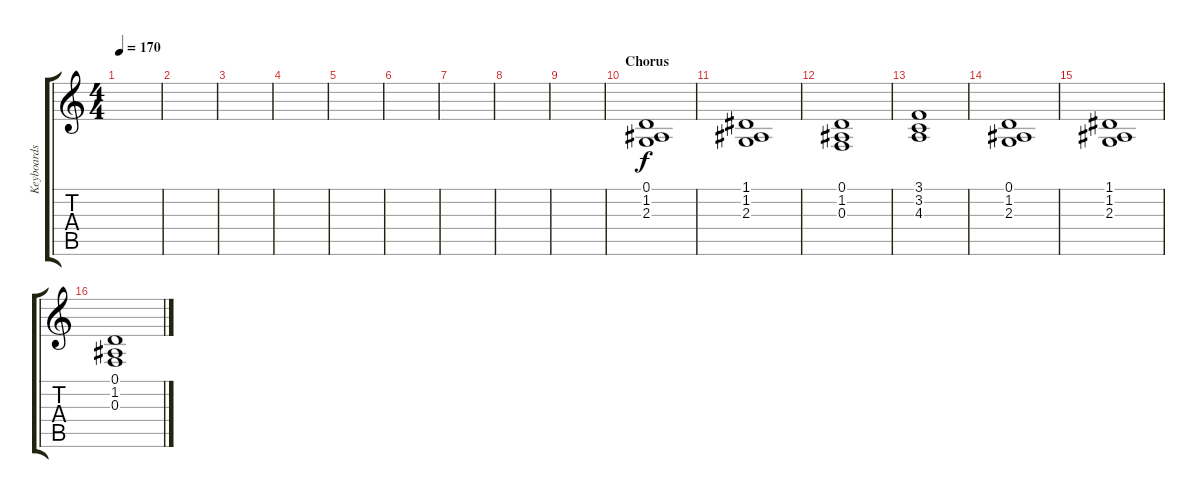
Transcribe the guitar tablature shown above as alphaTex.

\track ("Keyboards" "Keyboards") {instrument choiraahs}
\staff {score tabs}
\tuning (D4 A3 F3 C3 G2 D2) {hide}
\ts (4 4)
\tempo 170
\clef g2
\ks c
|
|
|
|
|
|
|
|
|
\section ("" "Chorus")
(0.1 1.2 2.3).1 |
(1.1 1.2 2.3).1 |
(0.1 1.2 0.3).1 |
(3.1 3.2 4.3).1 |
(0.1 1.2 2.3).1 |
(1.1 1.2 2.3).1 |
(0.1 1.2 0.3).1
